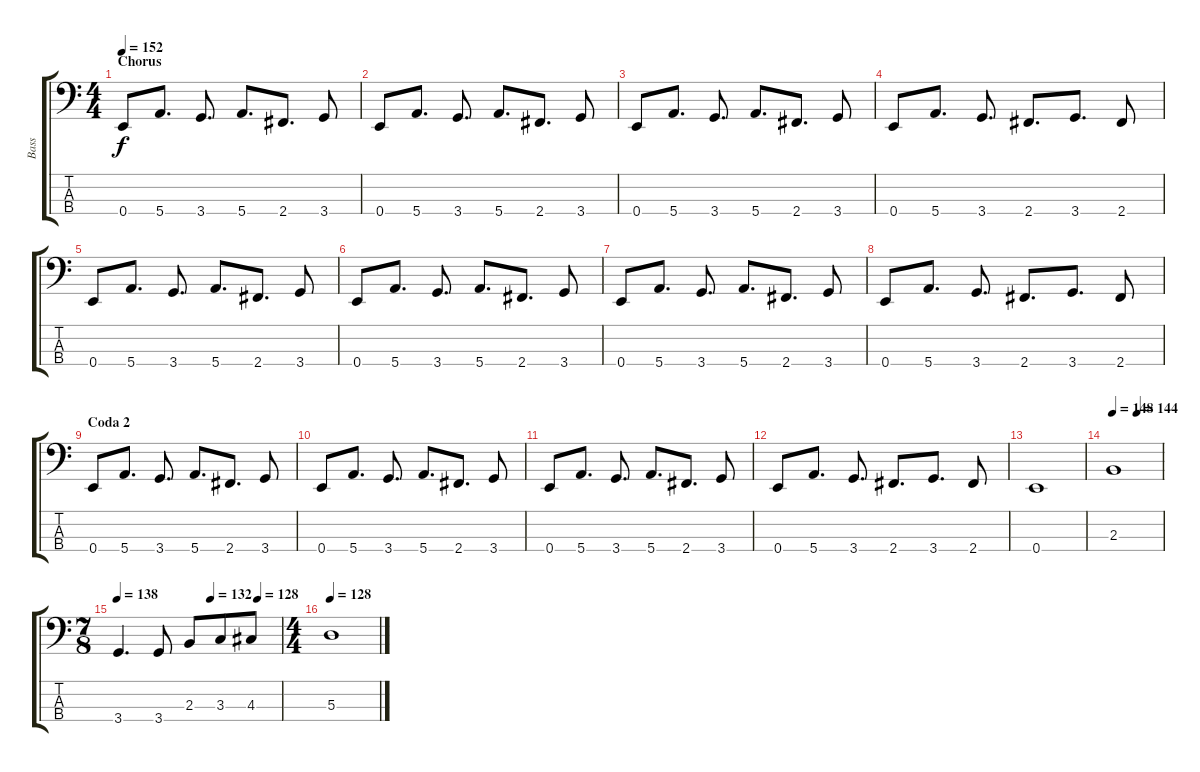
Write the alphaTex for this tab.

\track ("Bass" "Bass") {instrument electricbassfinger}
\staff {score tabs}
\tuning (G2 D2 A1 E1) {hide}
\ts (4 4)
\section ("" "Chorus")
\tempo 152
\clef f4
\ks c
0.4.8{dy f} 5.4.8{d} 3.4.8{d} 5.4.8{d} 2.4.8{d} 3.4.8 |
0.4.8 5.4.8{d} 3.4.8{d} 5.4.8{d} 2.4.8{d} 3.4.8 |
0.4.8 5.4.8{d} 3.4.8{d} 5.4.8{d} 2.4.8{d} 3.4.8 |
0.4.8 5.4.8{d} 3.4.8{d} 2.4.8{d} 3.4.8{d} 2.4.8 |
0.4.8 5.4.8{d} 3.4.8{d} 5.4.8{d} 2.4.8{d} 3.4.8 |
0.4.8 5.4.8{d} 3.4.8{d} 5.4.8{d} 2.4.8{d} 3.4.8 |
0.4.8 5.4.8{d} 3.4.8{d} 5.4.8{d} 2.4.8{d} 3.4.8 |
0.4.8 5.4.8{d} 3.4.8{d} 2.4.8{d} 3.4.8{d} 2.4.8 |
\section ("" "Coda 2")
0.4.8 5.4.8{d} 3.4.8{d} 5.4.8{d} 2.4.8{d} 3.4.8 |
0.4.8 5.4.8{d} 3.4.8{d} 5.4.8{d} 2.4.8{d} 3.4.8 |
0.4.8 5.4.8{d} 3.4.8{d} 5.4.8{d} 2.4.8{d} 3.4.8 |
0.4.8 5.4.8{d} 3.4.8{d} 2.4.8{d} 3.4.8{d} 2.4.8 |
0.4.1 |
\tempo 148
\tempo (144 0.5)
2.3.1 |
\ts (7 8)
\tempo 138
\tempo (132 0.5714285714285714)
\tempo (128 0.8571428571428571)
3.4.4{d} 3.4.8 2.3.8 3.3.8 4.3.8 |
\ts (4 4)
\tempo 128
5.3.1
